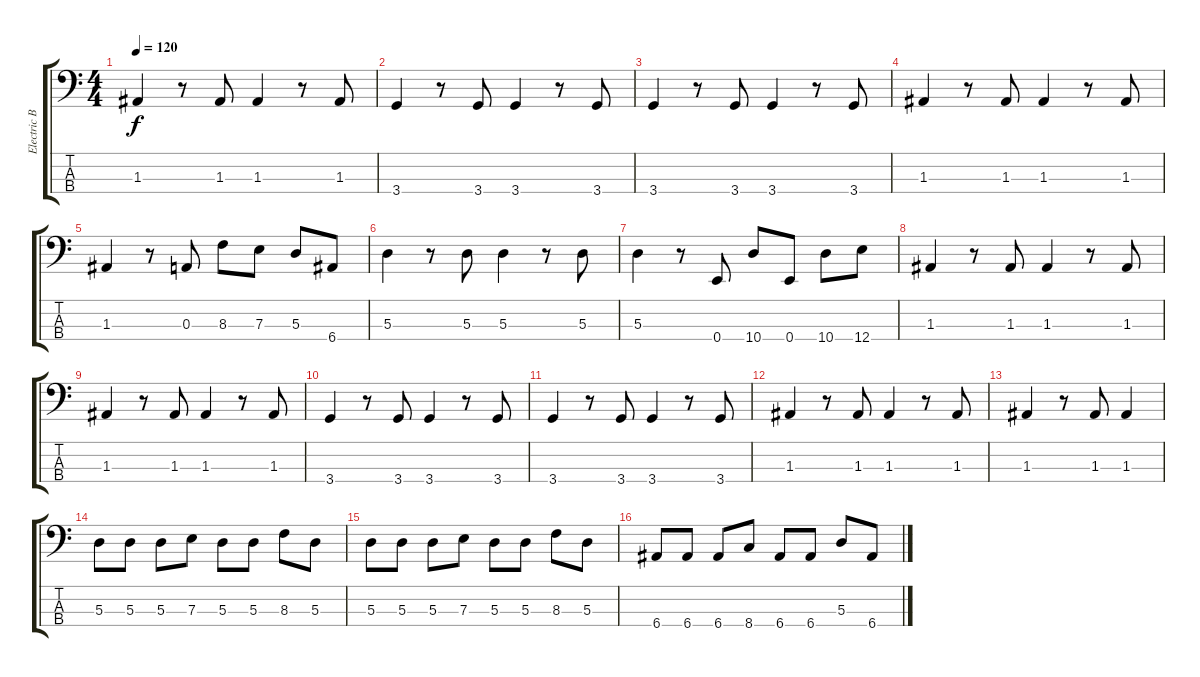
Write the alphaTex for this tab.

\track ("Electric Bass" "Electric B") {instrument electricbassfinger}
\staff {score tabs}
\tuning (G2 D2 A1 E1) {hide}
\ts (4 4)
\tempo 120
\clef f4
\ks c
1.3.4{dy f} r.8 1.3.8 1.3.4 r.8 1.3.8 |
3.4.4 r.8 3.4.8 3.4.4 r.8 3.4.8 |
3.4.4 r.8 3.4.8 3.4.4 r.8 3.4.8 |
1.3.4 r.8 1.3.8 1.3.4 r.8 1.3.8 |
1.3.4 r.8 0.3.8 8.3.8 7.3.8 5.3.8 6.4.8 |
5.3.4 r.8 5.3.8 5.3.4 r.8 5.3.8 |
5.3.4 r.8 0.4.8 10.4.8 0.4.8 10.4.8 12.4.8 |
1.3.4 r.8 1.3.8 1.3.4 r.8 1.3.8 |
1.3.4 r.8 1.3.8 1.3.4 r.8 1.3.8 |
3.4.4 r.8 3.4.8 3.4.4 r.8 3.4.8 |
3.4.4 r.8 3.4.8 3.4.4 r.8 3.4.8 |
1.3.4 r.8 1.3.8 1.3.4 r.8 1.3.8 |
1.3.4 r.8 1.3.8 1.3.4 |
5.3.8 5.3.8 5.3.8 7.3.8 5.3.8 5.3.8 8.3.8 5.3.8 |
5.3.8 5.3.8 5.3.8 7.3.8 5.3.8 5.3.8 8.3.8 5.3.8 |
6.4.8 6.4.8 6.4.8 8.4.8 6.4.8 6.4.8 5.3.8 6.4.8
